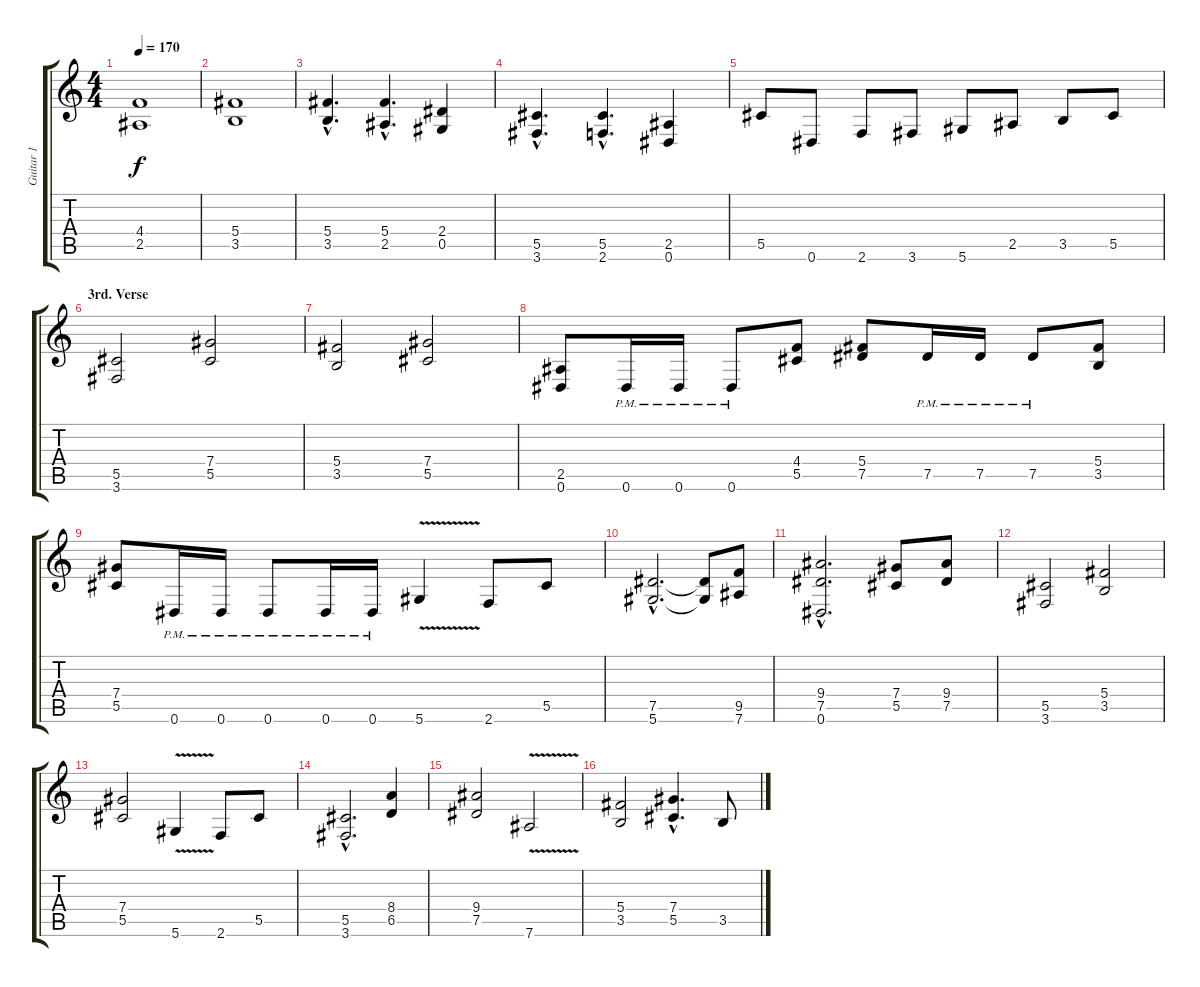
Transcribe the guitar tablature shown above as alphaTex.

\track ("Guitar 1" "Guitar 1") {instrument distortionguitar}
\staff {score tabs}
\tuning (Eb4 Bb3 Gb3 Db3 Ab2 Eb2) {hide}
\ts (4 4)
\tempo 170
\clef g2
\ks c
(4.4 2.5).1{dy f} |
(5.4 3.5).1 |
(5.4{hac} 3.5{hac}).4{d} (5.4{hac} 2.5{hac}).4{d} (2.4 0.5).4 |
(5.5{hac} 3.6{hac}).4{d} (5.5{hac} 2.6{hac}).4{d} (2.5 0.6).4 |
5.5.8 0.6.8 2.6.8 3.6.8 5.6.8 2.5.8 3.5.8 5.5.8 |
\section ("" "3rd. Verse")
(5.5 3.6).2 (7.4 5.5).2 |
(5.4 3.5).2 (7.4 5.5).2 |
(2.5 0.6).8 0.6{pm}.16 0.6{pm}.16 0.6{pm}.8 (4.4 5.5).8 (5.4 7.5).8 7.5{pm}.16 7.5{pm}.16 7.5{pm}.8 (5.4 3.5).8 |
(7.4 5.5).8 0.6{pm}.16 0.6{pm}.16 0.6{pm}.8 0.6{pm}.16 0.6{pm}.16 5.6{v}.4 2.6.8 5.5.8 |
(7.5{hac} 5.6{hac}).2{d} (7.5{t} 5.6{t}).8 (9.5 7.6).8 |
(9.4{hac} 7.5{hac} 0.6{hac}).2{d} (7.4 5.5).8 (9.4 7.5).8 |
(5.5 3.6).2 (5.4 3.5).2 |
(7.4 5.5).2 5.6{v}.4 2.6.8 5.5.8 |
(5.5{hac} 3.6{hac}).2{d} (8.4 6.5).4 |
(9.4 7.5).2 7.6{v}.2 |
(5.4 3.5).2 (7.4{hac} 5.5{hac}).4{d} 3.5.8
